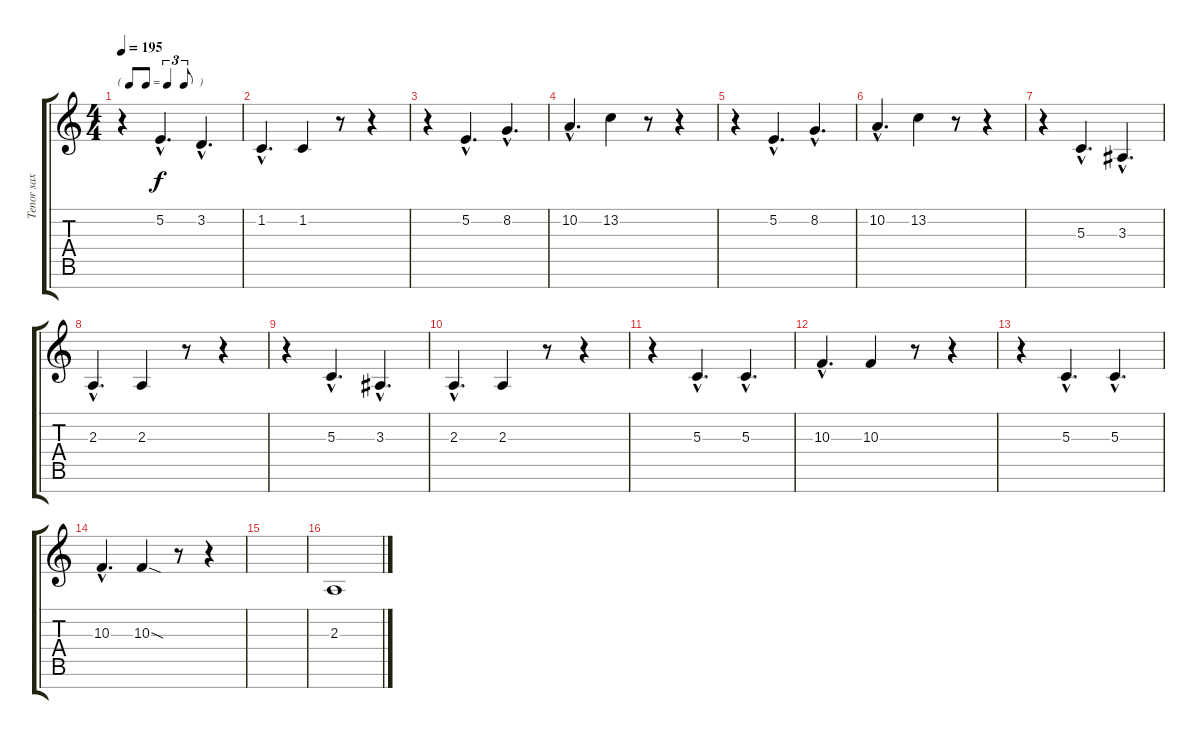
\track ("Tenor sax" "Tenor sax") {instrument tenorsax}
\staff {score tabs}
\tuning (E4 B3 G3 D3 A2 E2 B1) {hide}
\ts (4 4)
\tf triplet8th
\tempo 195
\clef g2
\ks c
r.4{dy f} 5.2{hac}.4{d} 3.2{hac}.4{d} |
1.2{hac}.4{d} 1.2.4 r.8 r.4 |
r.4 5.2{hac}.4{d} 8.2{hac}.4{d} |
10.2{hac}.4{d} 13.2.4 r.8 r.4 |
r.4 5.2{hac}.4{d} 8.2{hac}.4{d} |
10.2{hac}.4{d} 13.2.4 r.8 r.4 |
r.4 5.3{hac}.4{d} 3.3{hac}.4{d} |
2.3{hac}.4{d} 2.3.4 r.8 r.4 |
r.4 5.3{hac}.4{d} 3.3{hac}.4{d} |
2.3{hac}.4{d} 2.3.4 r.8 r.4 |
r.4 5.3{hac}.4{d} 5.3{hac}.4{d} |
10.3{hac}.4{d} 10.3.4 r.8 r.4 |
r.4 5.3{hac}.4{d} 5.3{hac}.4{d} |
10.3{hac}.4{d} 10.3{sod}.4 r.8 r.4 |
|
2.3.1
